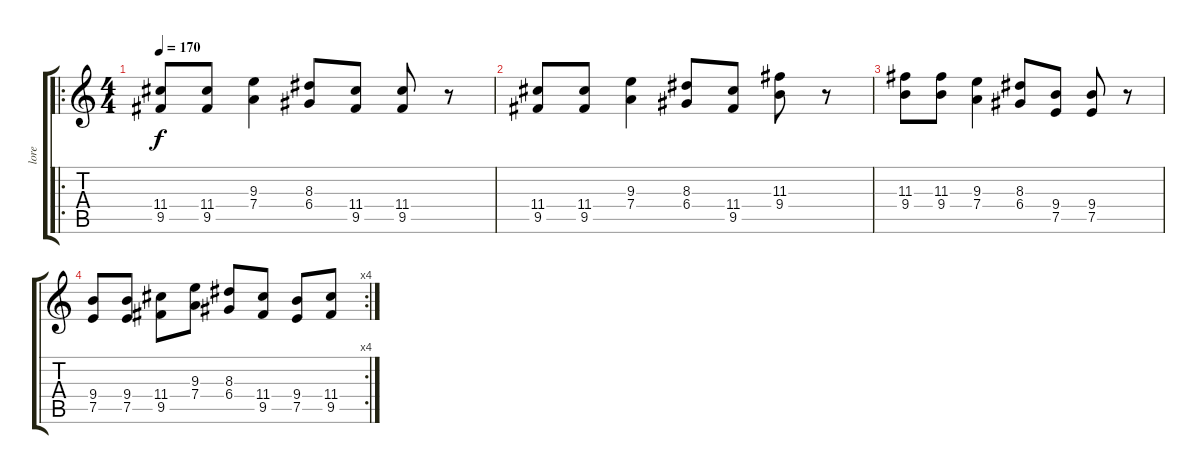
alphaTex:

\track ("lore" "lore") {instrument distortionguitar}
\staff {score tabs}
\tuning (E4 B3 G3 D3 A2 E2) {hide}
\ro
\ts (4 4)
\tempo 170
\clef g2
\ks c
(11.4 9.5).8{dy f} (11.4 9.5).8 (9.3 7.4).4 (8.3 6.4).8 (11.4 9.5).8 (11.4 9.5).8 r.8 |
(11.4 9.5).8 (11.4 9.5).8 (9.3 7.4).4 (8.3 6.4).8 (11.4 9.5).8 (11.3 9.4).8 r.8 |
(11.3 9.4).8 (11.3 9.4).8 (9.3 7.4).4 (8.3 6.4).8 (9.4 7.5).8 (9.4 7.5).8 r.8 |
\rc 4
(9.4 7.5).8 (9.4 7.5).8 (11.4 9.5).8 (9.3 7.4).8 (8.3 6.4).8 (11.4 9.5).8 (9.4 7.5).8 (11.4 9.5).8
